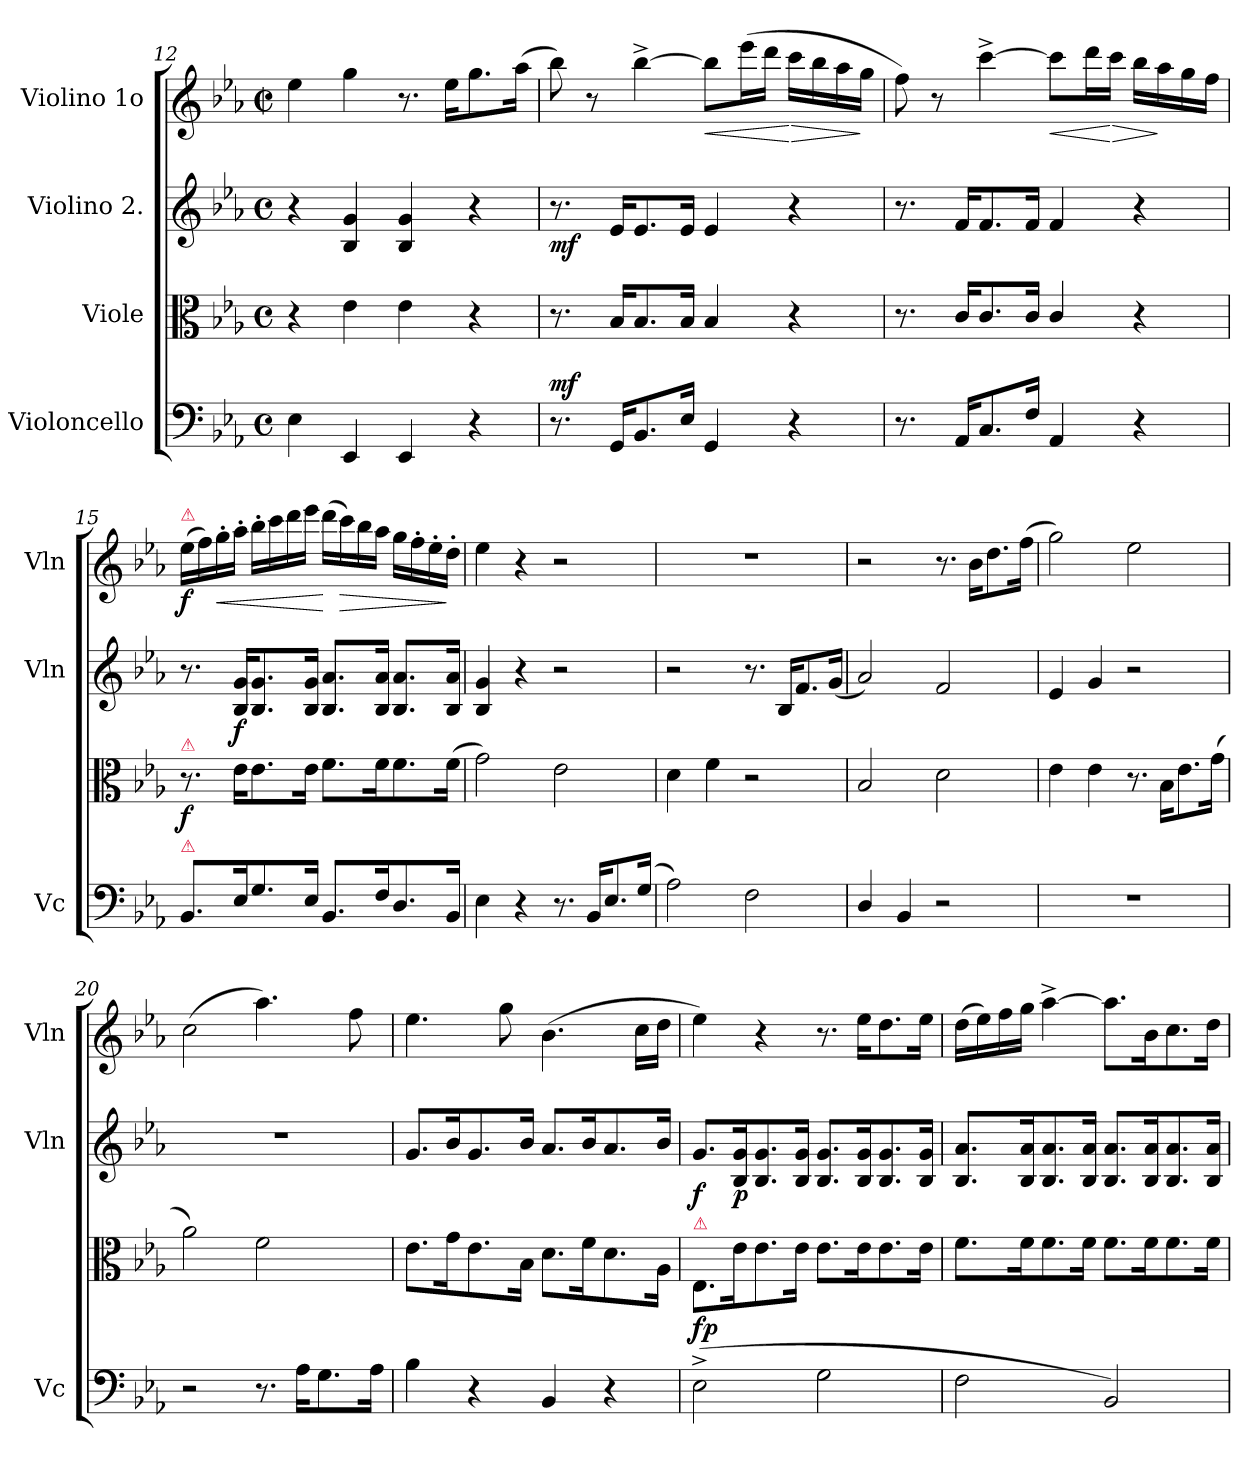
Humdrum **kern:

**kern	**dynam	**kern	**dynam	**kern	**dynam	**kern	**dynam
*part4	*part4	*part3	*part3	*part2	*part2	*part1	*part1
*staff4	*staff4	*staff3	*staff3	*staff2	*staff2	*staff1	*staff1
*I"Violoncello	*	*I"Viole	*	*I"Violino 2.	*	*I"Violino 1o	*
*I'Vc	*	*	*	*I'Vln	*	*I'Vln	*
*clefF4	*	*clefC3	*	*clefG2	*	*clefG2	*
*k[b-e-a-]	*	*k[b-e-a-]	*	*k[b-e-a-]	*	*k[b-e-a-]	*
*E-:	*	*E-:	*	*E-:	*	*E-:	*
*M4/4	*	*M4/4	*	*M4/4	*	*M4/4	*
*met(c)	*	*met(c)	*	*met(c)	*	*met(c|)	*
=12	=12	=12	=12	=12	=12	=12	=12
4E-\	.	4r	.	4r	.	4ee-\	.
4EE-/	.	4e-\	.	4B-/ 4g/	.	4gg\	.
4EE-/	.	4e-\	.	4B-/ 4g/	.	8.r	.
.	.	.	.	.	.	16ee-\KL	.
4r	.	4r	.	4r	.	8.gg\	.
.	.	.	.	.	.	(16aa-\Jk	.
=13	=13	=13	=13	=13	=13	=13	=13
!	!LO:DY:a	!	!	!	!	!	!
8.r	mf	8.r	.	8.r	mf	8bb-\)	.
.	.	.	.	.	.	8r	.
16GG/KL	.	16B-/KL	.	16e-/KL	.	.	.
8.BB-/	.	8.B-/	.	8.e-/	.	[4bb-^<\	.
16E-/Jk	.	16B-/Jk	.	16e-/Jk	.	.	.
!	!	!	!	!	!	!	!LO:HP:b
4GG/	.	4B-/	.	4e-/	.	8bb-\L]	<
.	.	.	.	.	.	(16eee-\L	.
.	.	.	.	.	.	16ddd\JJ	.
!	!	!	!	!	!	!	!LO:HP:n=1:b
4r	.	4r	.	4r	.	16ccc\LL	[ >
.	.	.	.	.	.	16bb-\	.
.	.	.	.	.	.	16aa-\	.
.	.	.	.	.	.	16gg\JJ	]
=14	=14	=14	=14	=14	=14	=14	=14
8.r	.	8.r	.	8.r	.	8ff\)	.
.	.	.	.	.	.	8r	.
16AA-/KL	.	16c/KL	.	16f/KL	.	.	.
8.C/	.	8.c/	.	8.f/	.	[4ccc^<\	.
16F/Jk	.	16c/Jk	.	16f/Jk	.	.	.
!	!	!	!	!	!	!	!LO:HP:b
4AA-/	.	4c/	.	4f/	.	8ccc\L]	<
.	.	.	.	.	.	16ddd\L	.
!	!	!	!	!	!	!	!LO:HP:n=1:b
.	.	.	.	.	.	16ccc\JJ	[ >
4r	.	4r	.	4r	.	16bb-\LL	.
.	.	.	.	.	.	16aa-\	]
.	.	.	.	.	.	16gg\	.
.	.	.	.	.	.	16ff\JJ	.
=15	=15	=15	=15	=15	=15	=15	=15
!	!	!	!	!	!	!LO:TX:a:color=crimson:t=⚠	!
!	!	!LO:TX:a:color=crimson:t=⚠	!	!	!	!	!
!LO:TX:a:color=crimson:t=⚠	!	!	!	!	!	!	!
8.BB-/L	.	8.r	f	8.r	.	(16ee-\LL	f
.	.	.	.	.	.	16ff\)	.
!	!	!	!	!	!	!	!LO:HP:b
.	.	.	.	.	.	16gg'\	<
16E-/K	.	16e-\KL	.	16B-/ 16g/KL	f	16aa-'\JJ	.
8.G/	.	8.e-\	.	8.B-/ 8.g/	.	16bb-'\LL	.
.	.	.	.	.	.	16ccc\	.
.	.	.	.	.	.	16ddd\	.
16E-/Jk	.	16e-\Jk	.	16B-/ 16g/Jk	.	16eee-\JJ	.
8.BB-/L	.	8.f\L	.	8.B-/ 8.a-/L	.	(16ddd\LL	[
!	!	!	!	!	!	!	!LO:HP:b
.	.	.	.	.	.	16ccc\)	>
.	.	.	.	.	.	16bb-\	.
16F/K	.	16f\K	.	16B-/ 16a-/Jk	.	16aa-\JJ	.
8.D/	.	8.f\	.	8.B-/ 8.a-/L	.	16gg\LL	.
.	.	.	.	.	.	16ff'\	.
.	.	.	.	.	.	16ee-'\	.
16BB-/Jk	.	(16f\Jk	.	16B-/ 16a-/Jk	.	16dd'\JJ	]
=16	=16	=16	=16	=16	=16	=16	=16
4E-\	.	2g\)	.	4B-/ 4g/	.	4ee-\	.
4r	.	.	.	4r	.	4r	.
8.r	.	2e-\	.	2r	.	2r	.
16BB-/KL	.	.	.	.	.	.	.
8.E-/	.	.	.	.	.	.	.
(16G/Jk	.	.	.	.	.	.	.
=17	=17	=17	=17	=17	=17	=17	=17
2A-\)	.	4d\	.	2r	.	1r	.
.	.	4f\	.	.	.	.	.
2F\	.	2r	.	8.r	.	.	.
.	.	.	.	16B-/KL	.	.	.
.	.	.	.	8.f/	.	.	.
.	.	.	.	(16g/Jk	.	.	.
=18	=18	=18	=18	=18	=18	=18	=18
4D/	.	2B-/	.	2a-/)	.	2r	.
4BB-/	.	.	.	.	.	.	.
2r	.	2d\	.	2f/	.	8.r	.
.	.	.	.	.	.	16b-\KL	.
.	.	.	.	.	.	8.dd\	.
.	.	.	.	.	.	(16ff\Jk	.
=19	=19	=19	=19	=19	=19	=19	=19
1r	.	4e-\	.	4e-/	.	2gg\)	.
.	.	4e-\	.	4g/	.	.	.
.	.	8.r	.	2r	.	2ee-\	.
.	.	16B-\KL	.	.	.	.	.
.	.	8.e-\	.	.	.	.	.
.	.	(16g\Jk	.	.	.	.	.
=20	=20	=20	=20	=20	=20	=20	=20
2r	.	2a-\)	.	1r	.	(2cc\	.
8.r	.	2f\	.	.	.	4.aa-\)	.
16A-\KL	.	.	.	.	.	.	.
8.G\	.	.	.	.	.	.	.
.	.	.	.	.	.	8ff\	.
16A-\Jk	.	.	.	.	.	.	.
=21	=21	=21	=21	=21	=21	=21	=21
4B-\	.	8.e-\L	.	8.g/L	.	4.ee-\	.
.	.	16g\K	.	16b-/K	.	.	.
4r	.	8.e-\	.	8.g/	.	.	.
.	.	.	.	.	.	8gg\	.
.	.	16B-\Jk	.	16b-/Jk	.	.	.
4BB-/	.	8.d\L	.	8.a-/L	.	(4.b-\	.
.	.	16f\K	.	16b-/K	.	.	.
4r	.	8.d\	.	8.a-/	.	.	.
.	.	.	.	.	.	16cc\LL	.
.	.	16A-\Jk	.	16b-/Jk	.	16dd\JJ	.
=22	=22	=22	=22	=22	=22	=22	=22
!	!	!LO:TX:a:color=crimson:t=⚠	!	!	!	!	!
!	!LO:DY:a	!	!	!	!	!	!
(>2E-^<\	fp	8.E-/L	.	8.g/L	f	4ee-\)	.
.	.	16e-\K	.	16B-/ 16g/K	p	.	.
.	.	8.e-\	.	8.B-/ 8.g/	.	4r	.
.	.	16e-\Jk	.	16B-/ 16g/Jk	.	.	.
2G\	.	8.e-\L	.	8.B-/ 8.g/L	.	8.r	.
.	.	16e-\K	.	16B-/ 16g/K	.	16ee-\KL	.
.	.	8.e-\	.	8.B-/ 8.g/	.	8.dd\	.
.	.	16e-\Jk	.	16B-/ 16g/Jk	.	16ee-\Jk	.
=23	=23	=23	=23	=23	=23	=23	=23
2F\	.	8.f\L	.	8.B-/ 8.a-/L	.	(16dd\LL	.
.	.	.	.	.	.	16ee-\)	.
.	.	.	.	.	.	16ff\	.
.	.	16f\K	.	16B-/ 16a-/K	.	16gg\JJ	.
.	.	8.f\	.	8.B-/ 8.a-/	.	[4aa-^<\	.
.	.	16f\Jk	.	16B-/ 16a-/Jk	.	.	.
2BB-/)	.	8.f\L	.	8.B-/ 8.a-/L	.	8.aa-\L]	.
.	.	16f\K	.	16B-/ 16a-/K	.	16b-\K	.
.	.	8.f\	.	8.B-/ 8.a-/	.	8.cc\	.
.	.	16f\Jk	.	16B-/ 16a-/Jk	.	16dd\Jk	.
=	=	=	=	=	=	=	=
*-	*-	*-	*-	*-	*-	*-	*-
